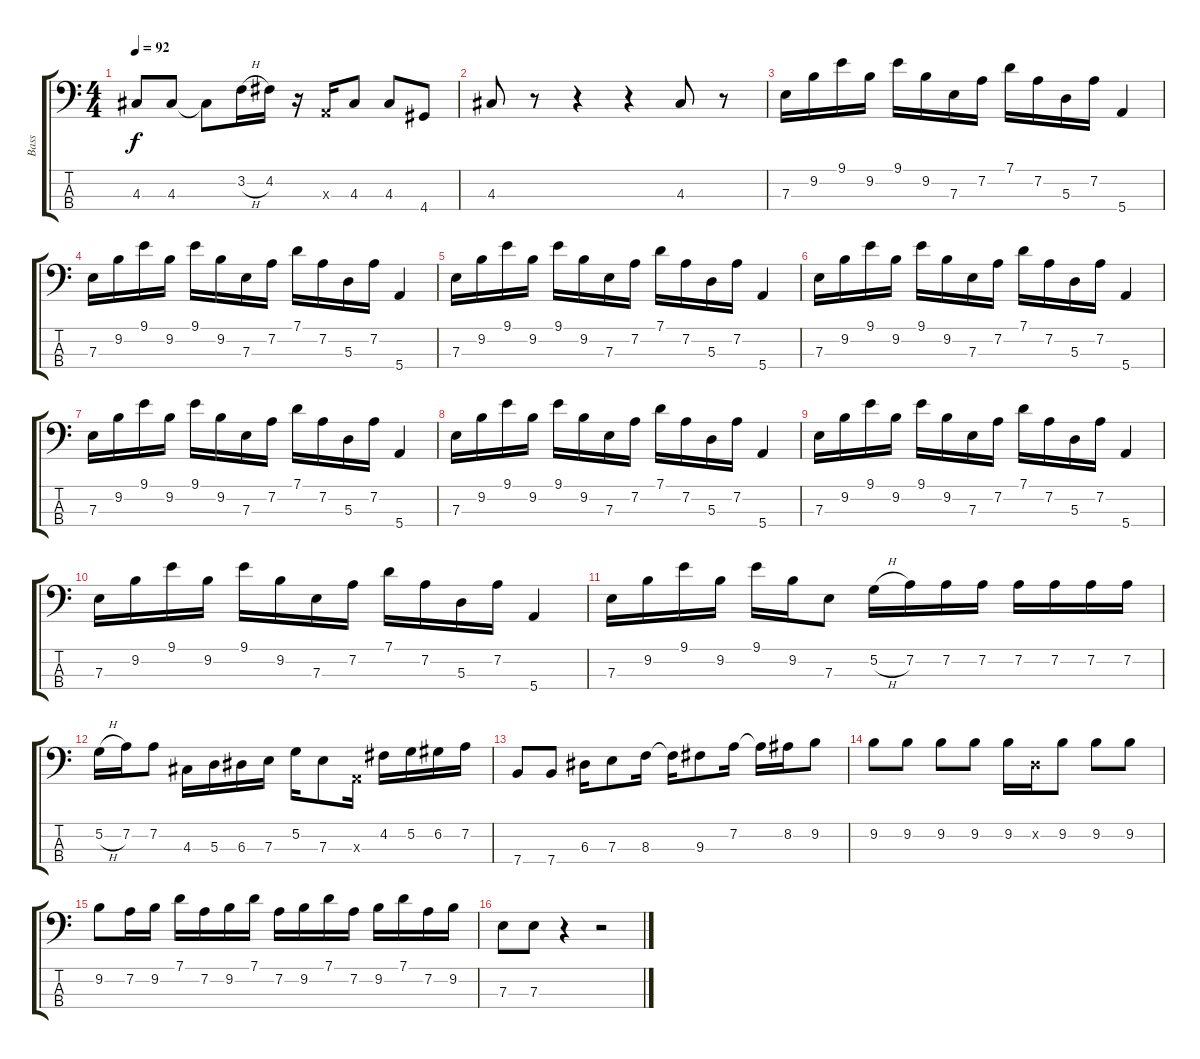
\track ("Bass" "Bass") {instrument electricbassfinger}
\staff {score tabs}
\tuning (G2 D2 A1 E1) {hide}
\ts (4 4)
\tempo 92
\clef f4
\ks c
4.3.8{dy f} 4.3.8 4.3{t}.8 3.2{h}.16 4.2.16 r.16 0.3{x}.16 4.3.8 4.3.8 4.4.8 |
4.3.8 r.8 r.4 r.4 4.3.8 r.8 |
7.3.16 9.2.16 9.1.16 9.2.16 9.1.16 9.2.16 7.3.16 7.2.16 7.1.16 7.2.16 5.3.16 7.2.16 5.4.4 |
7.3.16 9.2.16 9.1.16 9.2.16 9.1.16 9.2.16 7.3.16 7.2.16 7.1.16 7.2.16 5.3.16 7.2.16 5.4.4 |
7.3.16 9.2.16 9.1.16 9.2.16 9.1.16 9.2.16 7.3.16 7.2.16 7.1.16 7.2.16 5.3.16 7.2.16 5.4.4 |
7.3.16 9.2.16 9.1.16 9.2.16 9.1.16 9.2.16 7.3.16 7.2.16 7.1.16 7.2.16 5.3.16 7.2.16 5.4.4 |
7.3.16 9.2.16 9.1.16 9.2.16 9.1.16 9.2.16 7.3.16 7.2.16 7.1.16 7.2.16 5.3.16 7.2.16 5.4.4 |
7.3.16 9.2.16 9.1.16 9.2.16 9.1.16 9.2.16 7.3.16 7.2.16 7.1.16 7.2.16 5.3.16 7.2.16 5.4.4 |
7.3.16 9.2.16 9.1.16 9.2.16 9.1.16 9.2.16 7.3.16 7.2.16 7.1.16 7.2.16 5.3.16 7.2.16 5.4.4 |
7.3.16 9.2.16 9.1.16 9.2.16 9.1.16 9.2.16 7.3.16 7.2.16 7.1.16 7.2.16 5.3.16 7.2.16 5.4.4 |
7.3.16 9.2.16 9.1.16 9.2.16 9.1.16 9.2.16 7.3.8 5.2{h}.16 7.2.16 7.2.16 7.2.16 7.2.16 7.2.16 7.2.16 7.2.16 |
5.2{h}.16 7.2.16 7.2.8 4.3.16 5.3.16 6.3.16 7.3.16 5.2.16 7.3.8 0.3{x}.16 4.2.16 5.2.16 6.2.16 7.2.16 |
7.4.8 7.4.8 6.3.16 7.3.8 8.3.16 8.3{t}.16 9.3.8 7.2.16 7.2{t}.16 8.2.16 9.2.8 |
9.2.8 9.2.8 9.2.8 9.2.8 9.2.16 0.2{x}.16 9.2.8 9.2.8 9.2.8 |
9.2.8 7.2.16 9.2.16 7.1.16 7.2.16 9.2.16 7.1.16 7.2.16 9.2.16 7.1.16 7.2.16 9.2.16 7.1.16 7.2.16 9.2.16 |
7.3.8 7.3{ss}.8 r.4 r.2
